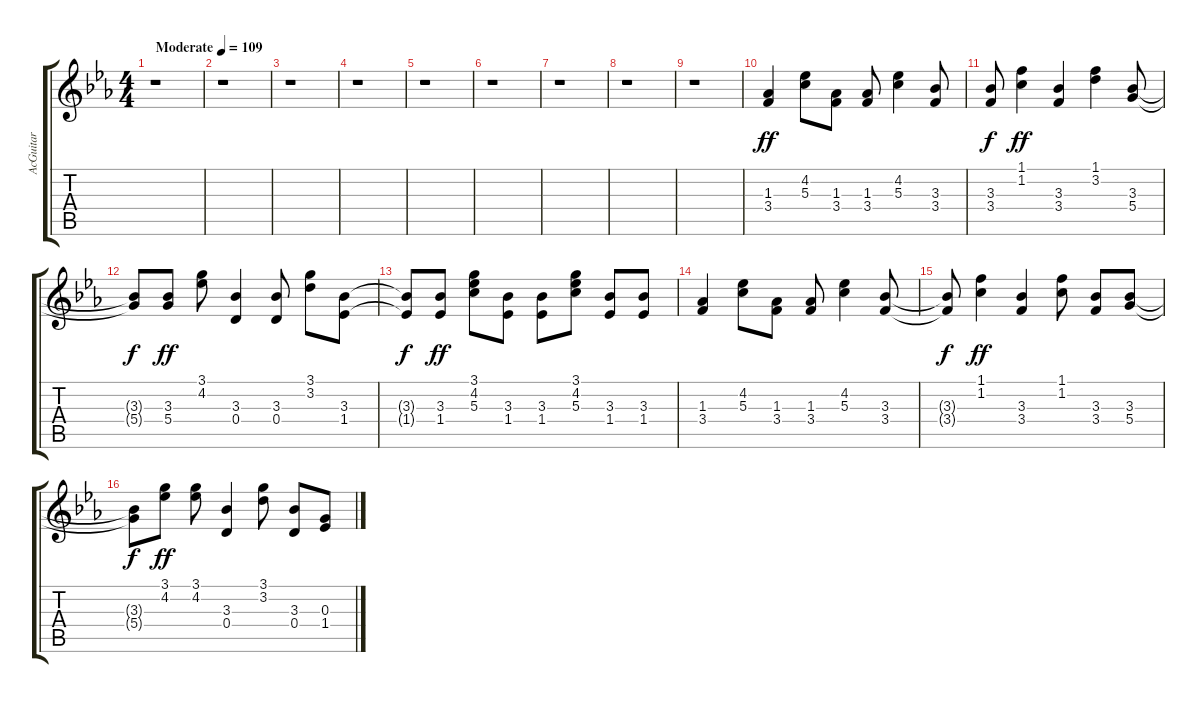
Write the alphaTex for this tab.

\track ("AcGuitar" "AcGuitar") {instrument acousticguitarsteel}
\staff {score tabs}
\tuning (E4 B3 G3 D3 A2 E2) {hide}
\ts (4 4)
\tempo (109 "Moderate")
\clef g2
\ks eb
r.1{dy ff instrument acousticguitarsteel} |
r.1 |
r.1 |
r.1 |
r.1 |
r.1 |
r.1 |
r.1 |
r.1 |
(1.3 3.4).4 (4.2 5.3).8 (1.3 3.4).8 (1.3 3.4).8 (4.2 5.3).4 (3.3 3.4).8 |
(3.3 3.4).8{dy f} (1.1 1.2).4{dy ff} (3.3 3.4).4 (1.1 3.2).4 (3.3 5.4).8 |
(3.3{t} 5.4{t}).8{dy f} (3.3 5.4).8{dy ff} (3.1 4.2).8 (3.3 0.4).4 (3.3 0.4).8 (3.1 3.2).8 (3.3 1.4).8 |
(3.3{t} 1.4{t}).8{dy f} (3.3 1.4).8{dy ff} (3.1 4.2 5.3).8 (3.3 1.4).8 (3.3 1.4).8 (3.1 4.2 5.3).8 (3.3 1.4).8 (3.3 1.4).8 |
(1.3 3.4).4 (4.2 5.3).8 (1.3 3.4).8 (1.3 3.4).8 (4.2 5.3).4 (3.3 3.4).8 |
(3.3{t} 3.4{t}).8{dy f} (1.1 1.2).4{dy ff} (3.3 3.4).4 (1.1 1.2).8 (3.3 3.4).8 (3.3 5.4).8 |
(3.3{t} 5.4{t}).8{dy f} (3.1 4.2).8{dy ff} (3.1 4.2).8 (3.3 0.4).4 (3.1 3.2).8 (3.3 0.4).8 (0.3 1.4).8
